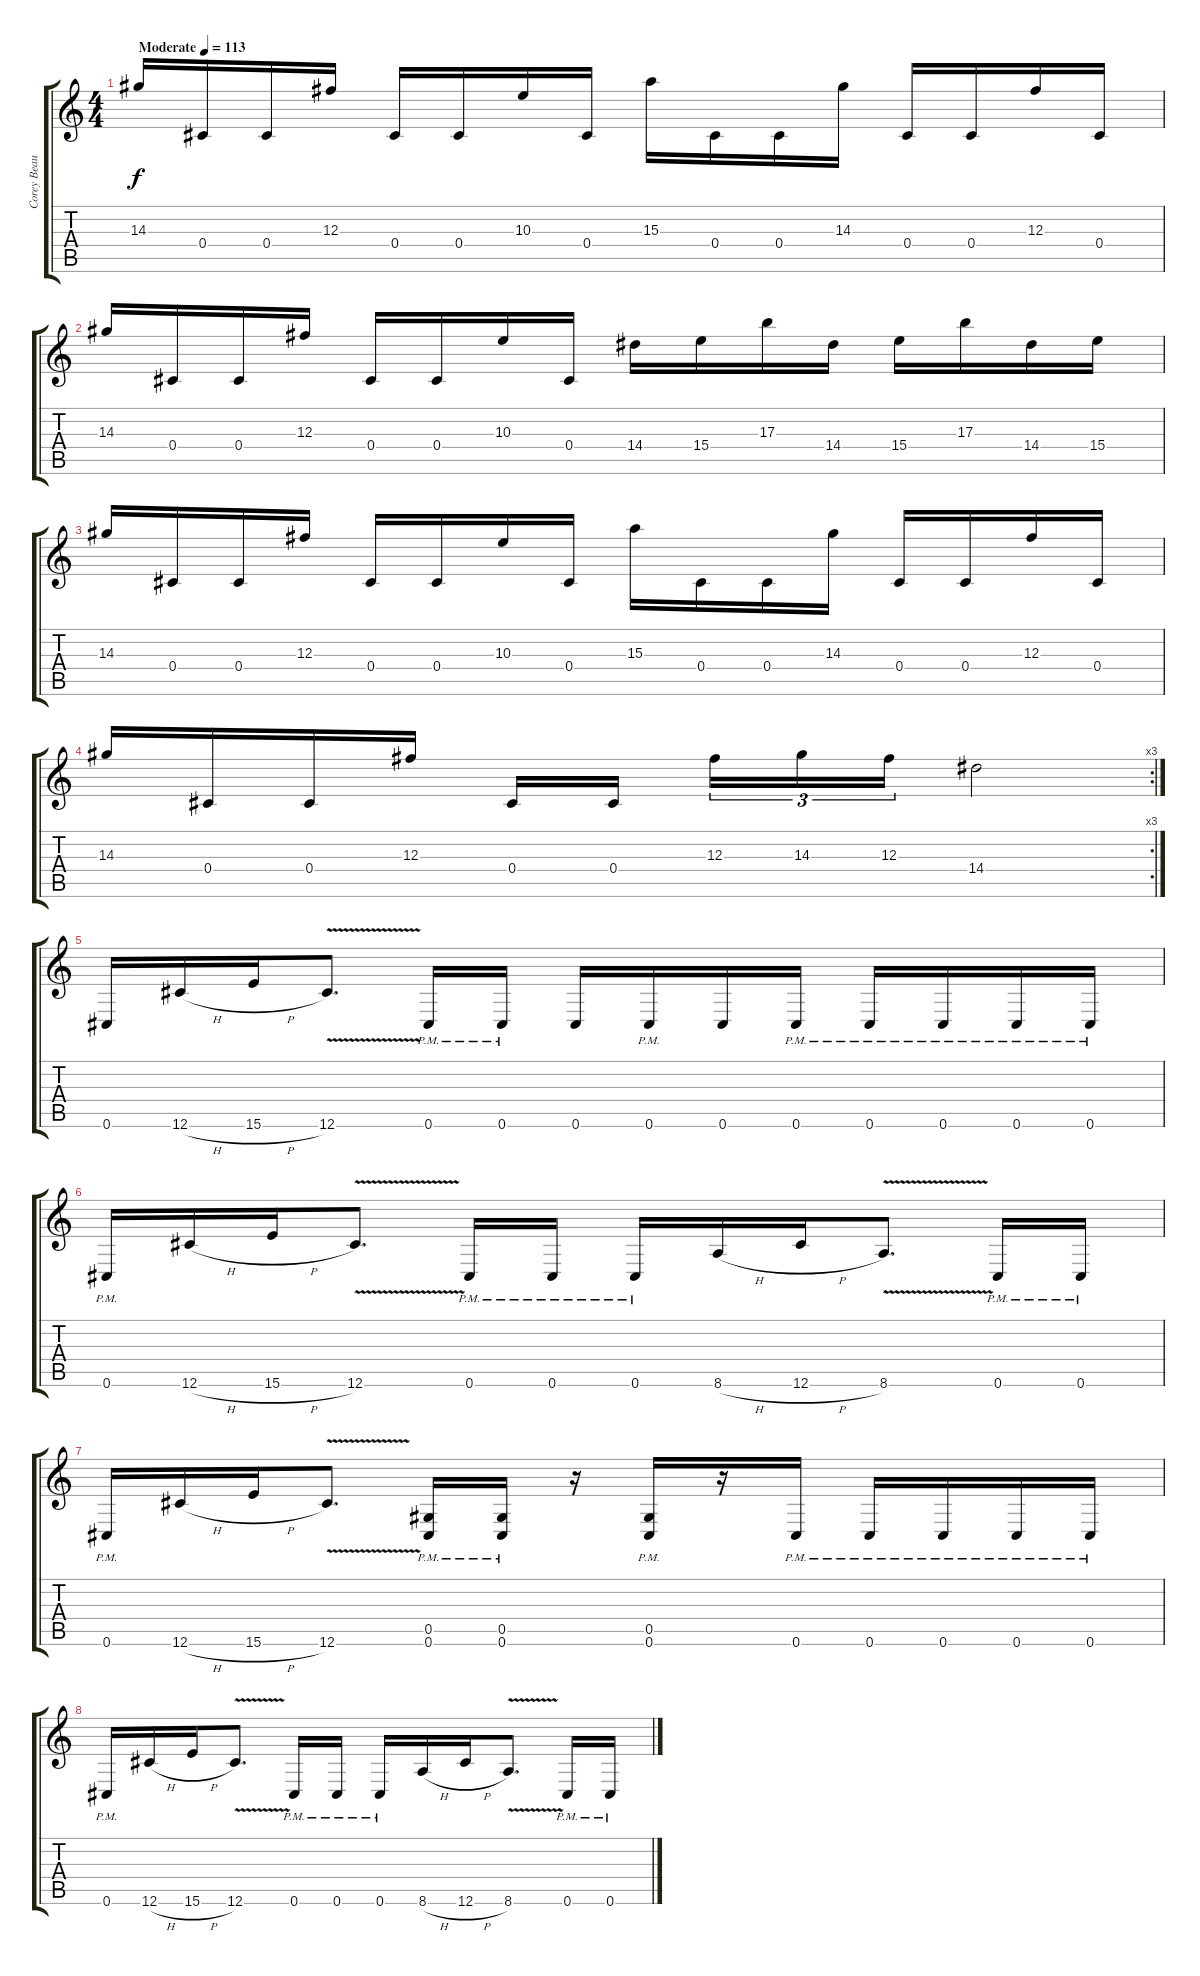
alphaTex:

\track ("Corey Beaulieu" "Corey Beau") {instrument distortionguitar}
\staff {score tabs}
\tuning (Eb4 Bb3 Gb3 Db3 Ab2 Db2) {hide}
\ts (4 4)
\tempo (113 "Moderate")
\clef g2
\ks c
14.3.16{dy f instrument distortionguitar} 0.4.16 0.4.16 12.3.16 0.4.16 0.4.16 10.3.16 0.4.16 15.3.16 0.4.16 0.4.16 14.3.16 0.4.16 0.4.16 12.3.16 0.4.16 |
14.3.16 0.4.16 0.4.16 12.3.16 0.4.16 0.4.16 10.3.16 0.4.16 14.4.16 15.4.16 17.3.16 14.4.16 15.4.16 17.3.16 14.4.16 15.4.16 |
14.3.16 0.4.16 0.4.16 12.3.16 0.4.16 0.4.16 10.3.16 0.4.16 15.3.16 0.4.16 0.4.16 14.3.16 0.4.16 0.4.16 12.3.16 0.4.16 |
\rc 3
14.3.16 0.4.16 0.4.16 12.3.16 0.4.16 0.4.16{beam splitsecondary} 12.3.16{tu (3 2)} 14.3.16{tu (3 2)} 12.3.16{tu (3 2)} 14.4.2 |
0.6.16 12.6{h}.16 15.6{h}.16 12.6{v}.8{d} 0.6{pm}.16 0.6{pm}.16 0.6.16 0.6{pm}.16 0.6.16 0.6{pm}.16 0.6{pm}.16 0.6{pm}.16 0.6{pm}.16 0.6{pm}.16 |
0.6{pm}.16 12.6{h}.16 15.6{h}.16 12.6{v}.8{d} 0.6{pm}.16 0.6{pm}.16 0.6{pm}.16 8.6{h}.16 12.6{h}.16 8.6{v}.8{d} 0.6{pm}.16 0.6{pm}.16 |
0.6{pm}.16 12.6{h}.16 15.6{h}.16 12.6{v}.8{d} (0.5 0.6{pm}).16 (0.5 0.6{pm}).16 r.16 (0.5 0.6{pm}).16 r.16 0.6{pm}.16 0.6{pm}.16 0.6{pm}.16 0.6{pm}.16 0.6{pm}.16 |
0.6{pm}.16 12.6{h}.16 15.6{h}.16 12.6{v}.8{d} 0.6{pm}.16 0.6{pm}.16 0.6{pm}.16 8.6{h}.16 12.6{h}.16 8.6{v}.8{d} 0.6{pm}.16 0.6{pm}.16
